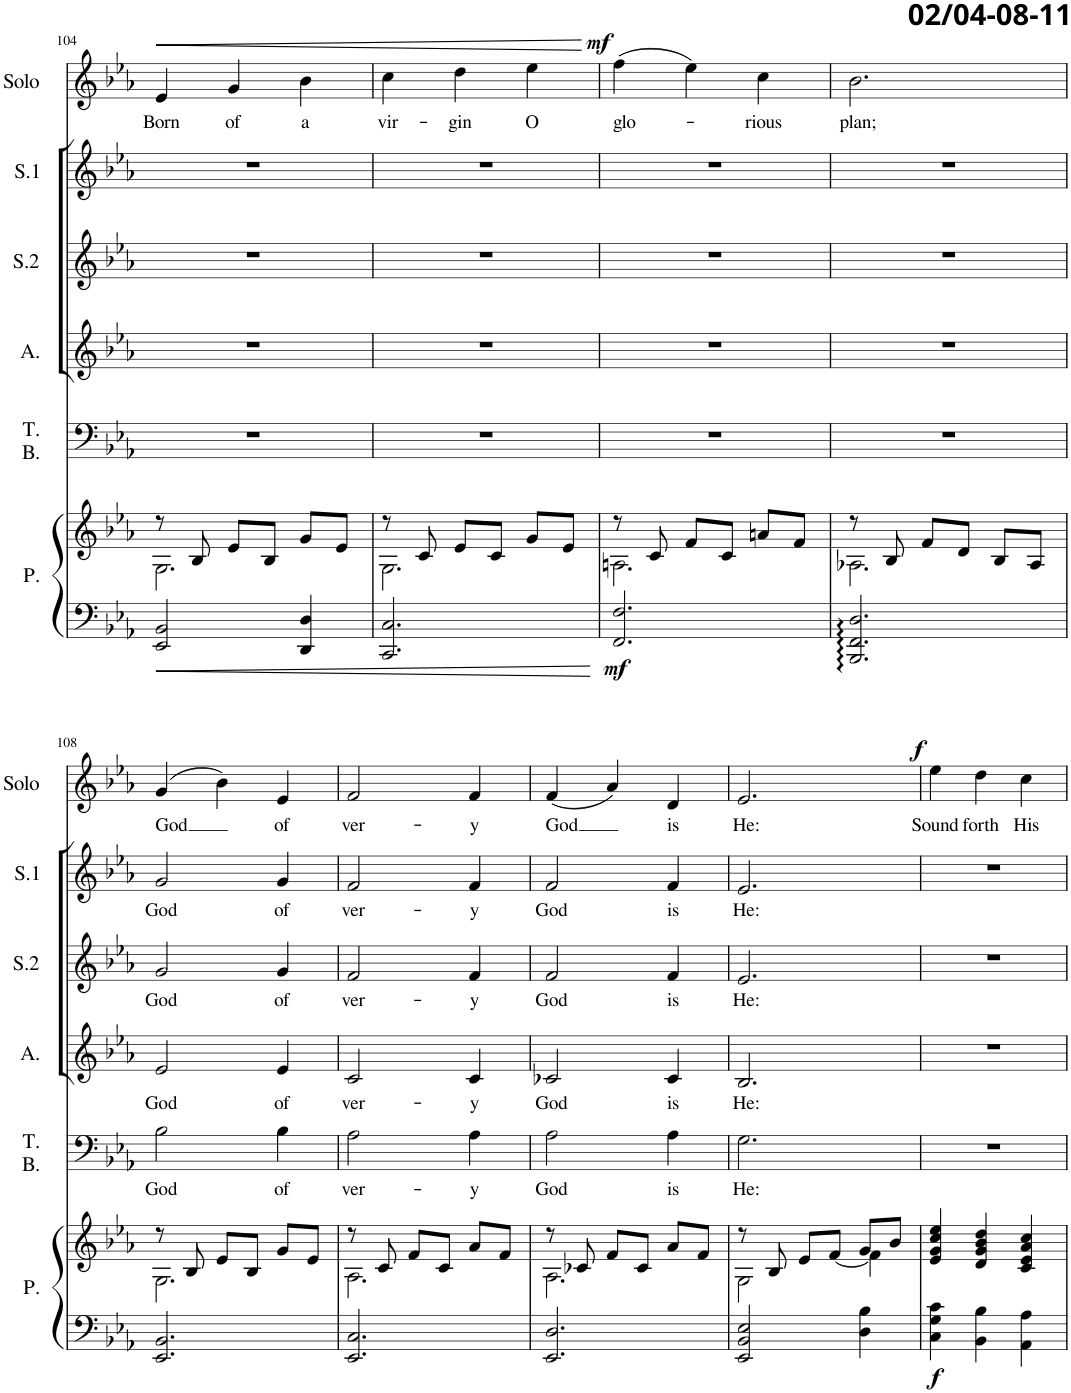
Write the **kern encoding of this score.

**kern	**kern	**dynam	**kern	**text	**kern	**text	**kern	**text	**kern	**text	**kern	**text	**dynam
*part6	*part6	*part6	*part5	*part5	*part4	*part4	*part3	*part3	*part2	*part2	*part1	*part1	*part1
*staff7	*staff6	*staff6/7	*staff5	*staff5	*staff4	*staff4	*staff3	*staff3	*staff2	*staff2	*staff1	*staff1	*staff1
*I"Piano	*	*	*I"Tenor Bas	*	*I"Alt	*	*I"Sopraan 2	*	*I"Sopraan 1	*	*I"Solo	*	*
*I'P.	*	*	*I'T. B.	*	*I'A.	*	*I'S.2	*	*I'S.1	*	*I'Solo	*	*
!!LO:PB:g=z
*clefF4	*clefG2	*	*clefF4	*	*clefG2	*	*clefG2	*	*clefG2	*	*clefG2	*	*
*	*	*	*	*	*	*	*Trd1c2	*	*Trd1c2	*	*	*	*
*k[b-e-a-]	*k[b-e-a-]	*	*k[b-e-a-]	*	*k[b-e-a-]	*	*k[b-e-a-]	*	*k[b-e-a-]	*	*k[b-e-a-]	*	*
*M3/4	*M3/4	*	*M3/4	*	*M3/4	*	*M3/4	*	*M3/4	*	*M3/4	*	*
=104	=104	=104	=104	=104	=104	=104	=104	=104	=104	=104	=104	=104	=104
*	*^	*	*	*	*	*	*	*	*	*	*	*	*
!	!	!	!	!	!	!	!	!	!	!	!	!	!LO:LY:b	!LO:HP:b
2EE-/ 2BB-/	8r	2.G\	.	2.r	.	2.r	.	2.r	.	2.r	.	4e-/	Born	<
.	8B-/	.	.	.	.	.	.	.	.	.	.	.	.	.
!	!	!	!	!	!	!	!	!	!	!	!	!	!LO:LY:b	!
.	8e-/L	.	.	.	.	.	.	.	.	.	.	4g/	of	.
.	8B-/J	.	.	.	.	.	.	.	.	.	.	.	.	.
!	!	!	!	!	!	!	!	!	!	!	!	!	!LO:LY:b	!
4DD/ 4D/	8g/L	.	.	.	.	.	.	.	.	.	.	4b-\	a	.
.	8e-/J	.	.	.	.	.	.	.	.	.	.	.	.	.
=105	=105	=105	=105	=105	=105	=105	=105	=105	=105	=105	=105	=105	=105	=105
!	!	!	!	!	!	!	!	!	!	!	!	!	!LO:LY:b	!
2.CC/ 2.C/	8r	2.G\	.	2.r	.	2.r	.	2.r	.	2.r	.	4cc\	vir-	.
.	8c/	.	.	.	.	.	.	.	.	.	.	.	.	.
!	!	!	!	!	!	!	!	!	!	!	!	!	!LO:LY:b	!
.	8e-/L	.	.	.	.	.	.	.	.	.	.	4dd\	-gin	.
.	8c/J	.	.	.	.	.	.	.	.	.	.	.	.	.
!	!	!	!	!	!	!	!	!	!	!	!	!	!LO:LY:b	!
.	8g/L	.	.	.	.	.	.	.	.	.	.	4ee-\	O	.
.	8e-/J	.	.	.	.	.	.	.	.	.	.	.	.	.
*	*v	*v	*	*	*	*	*	*	*	*	*	*	*	*
.	.	.	.	.	.	.	.	.	.	.	.	.	[
=106	=106	=106	=106	=106	=106	=106	=106	=106	=106	=106	=106	=106	=106
*	*^	*	*	*	*	*	*	*	*	*	*	*	*
!	!	!	!LO:DY:b=2	!	!	!	!	!	!	!	!	!	!LO:LY:b	!LO:DY:a
2.FF/ 2.F/	8r	2.An\	mf	2.r	.	2.r	.	2.r	.	2.r	.	(4ff\	glo-	mf
.	8c/	.	.	.	.	.	.	.	.	.	.	.	.	.
.	8f/L	.	.	.	.	.	.	.	.	.	.	4ee-\)	.	.
.	8c/J	.	.	.	.	.	.	.	.	.	.	.	.	.
!	!	!	!	!	!	!	!	!	!	!	!	!	!LO:LY:b	!
.	8an/L	.	.	.	.	.	.	.	.	.	.	4cc\	-rious	.
.	8f/J	.	.	.	.	.	.	.	.	.	.	.	.	.
=107	=107	=107	=107	=107	=107	=107	=107	=107	=107	=107	=107	=107	=107	=107
!	!	!	!	!	!	!	!	!	!	!	!	!	!LO:LY:b	!
2.BBB-/ 2.FF/ 2.D/	8r	2.A-X\	.	2.r	.	2.r	.	2.r	.	2.r	.	2.b-\	plan;	.
.	8B-/	.	.	.	.	.	.	.	.	.	.	.	.	.
.	8f/L	.	.	.	.	.	.	.	.	.	.	.	.	.
.	8d/J	.	.	.	.	.	.	.	.	.	.	.	.	.
.	8B-/L	.	.	.	.	.	.	.	.	.	.	.	.	.
.	8A-/J	.	.	.	.	.	.	.	.	.	.	.	.	.
!!LO:LB:g=z
=108	=108	=108	=108	=108	=108	=108	=108	=108	=108	=108	=108	=108	=108	=108
!	!	!	!	!	!LO:LY:b	!	!LO:LY:b	!	!LO:LY:b	!	!LO:LY:b	!	!LO:LY:b	!
2.EE-/ 2.BB-/	8r	2.G\	.	2B-\	God	2e-/	God	2g/	God	2g/	God	(4g/	God	.
.	8B-/	.	.	.	.	.	.	.	.	.	.	.	.	.
.	8e-/L	.	.	.	.	.	.	.	.	.	.	4b-\)	.	.
.	8B-/J	.	.	.	.	.	.	.	.	.	.	.	.	.
!	!	!	!	!	!LO:LY:b	!	!LO:LY:b	!	!LO:LY:b	!	!LO:LY:b	!	!LO:LY:b	!
.	8g/L	.	.	4B-\	of	4e-/	of	4g/	of	4g/	of	4e-/	of	.
.	8e-/J	.	.	.	.	.	.	.	.	.	.	.	.	.
=109	=109	=109	=109	=109	=109	=109	=109	=109	=109	=109	=109	=109	=109	=109
!	!	!	!	!	!LO:LY:b	!	!LO:LY:b	!	!LO:LY:b	!	!LO:LY:b	!	!LO:LY:b	!
2.EE-/ 2.C/	8r	2.A-\	.	2A-\	ver-	2c/	ver-	2f/	ver-	2f/	ver-	2f/	ver-	.
.	8c/	.	.	.	.	.	.	.	.	.	.	.	.	.
.	8f/L	.	.	.	.	.	.	.	.	.	.	.	.	.
.	8c/J	.	.	.	.	.	.	.	.	.	.	.	.	.
!	!	!	!	!	!LO:LY:b	!	!LO:LY:b	!	!LO:LY:b	!	!LO:LY:b	!	!LO:LY:b	!
.	8a-/L	.	.	4A-\	-y	4c/	-y	4f/	-y	4f/	-y	4f/	-y	.
.	8f/J	.	.	.	.	.	.	.	.	.	.	.	.	.
=110	=110	=110	=110	=110	=110	=110	=110	=110	=110	=110	=110	=110	=110	=110
!	!	!	!	!	!LO:LY:b	!	!LO:LY:b	!	!LO:LY:b	!	!LO:LY:b	!	!LO:LY:b	!
2.EE-/ 2.D/	8r	2.A-\	.	2A-\	God	2c-X/	God	2f/	God	2f/	God	(4f/	God	.
.	8c-X/	.	.	.	.	.	.	.	.	.	.	.	.	.
.	8f/L	.	.	.	.	.	.	.	.	.	.	4a-/)	.	.
.	8c-/J	.	.	.	.	.	.	.	.	.	.	.	.	.
!	!	!	!	!	!LO:LY:b	!	!LO:LY:b	!	!LO:LY:b	!	!LO:LY:b	!	!LO:LY:b	!
.	8a-/L	.	.	4A-\	is	4c-/	is	4f/	is	4f/	is	4d/	is	.
.	8f/J	.	.	.	.	.	.	.	.	.	.	.	.	.
=111	=111	=111	=111	=111	=111	=111	=111	=111	=111	=111	=111	=111	=111	=111
!	!	!	!	!	!LO:LY:b	!	!LO:LY:b	!	!LO:LY:b	!	!LO:LY:b	!	!LO:LY:b	!
2EE-/ 2BB-/ 2E-/	8r	2G\	.	2.G\	He:	2.B-/	He:	2.e-/	He:	2.e-/	He:	2.e-/	He:	.
.	8B-/	.	.	.	.	.	.	.	.	.	.	.	.	.
.	8e-/L	.	.	.	.	.	.	.	.	.	.	.	.	.
.	[<8f/J	.	.	.	.	.	.	.	.	.	.	.	.	.
4D\ 4B-\	8g/L	4f\]	.	.	.	.	.	.	.	.	.	.	.	.
.	8b-/J	.	.	.	.	.	.	.	.	.	.	.	.	.
*	*v	*v	*	*	*	*	*	*	*	*	*	*	*	*
=112	=112	=112	=112	=112	=112	=112	=112	=112	=112	=112	=112	=112	=112
!	!	!LO:DY:b=2	!	!	!	!	!	!	!	!	!	!LO:LY:b	!LO:DY:a
4C\ 4G\ 4c\	4e-/ 4g/ 4cc/ 4ee-/	f	2.r	.	2.r	.	2.r	.	2.r	.	4ee-\	Sound	f
!	!	!	!	!	!	!	!	!	!	!	!	!LO:LY:b	!
4BB-\ 4B-\	4d/ 4g/ 4b-/ 4dd/	.	.	.	.	.	.	.	.	.	4dd\	forth	.
!	!	!	!	!	!	!	!	!	!	!	!	!LO:LY:b	!
4AA-\ 4A-\	4c/ 4e-/ 4a-/ 4cc/	.	.	.	.	.	.	.	.	.	4cc\	His	.
=	=	=	=	=	=	=	=	=	=	=	=	=	=
*-	*-	*-	*-	*-	*-	*-	*-	*-	*-	*-	*-	*-	*-
